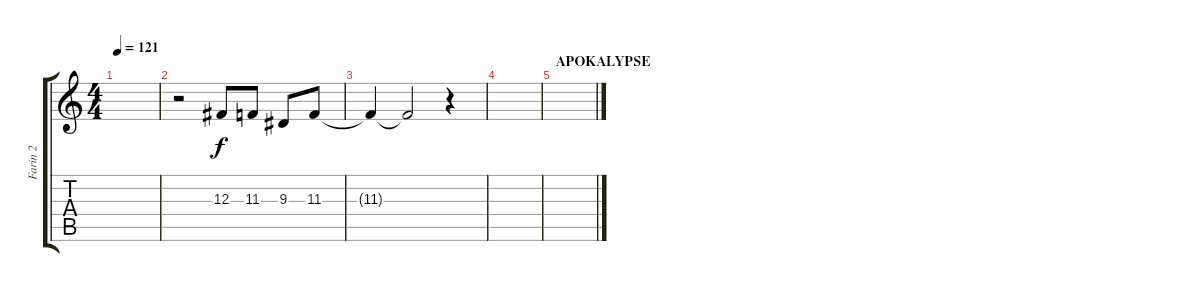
\track ("Farin 2" "Farin 2") {instrument oboe}
\staff {score tabs}
\tuning (Eb4 Bb3 Gb3 Db3 Ab2 Eb2) {hide}
\ts (4 4)
\tempo 121
\clef g2
\ks c
|
r.2 12.3.8 11.3.8 9.3.8 11.3.8 |
11.3{t}.4 11.3{t}.2 r.4 |
|
\section ("" "APOKALYPSE")
